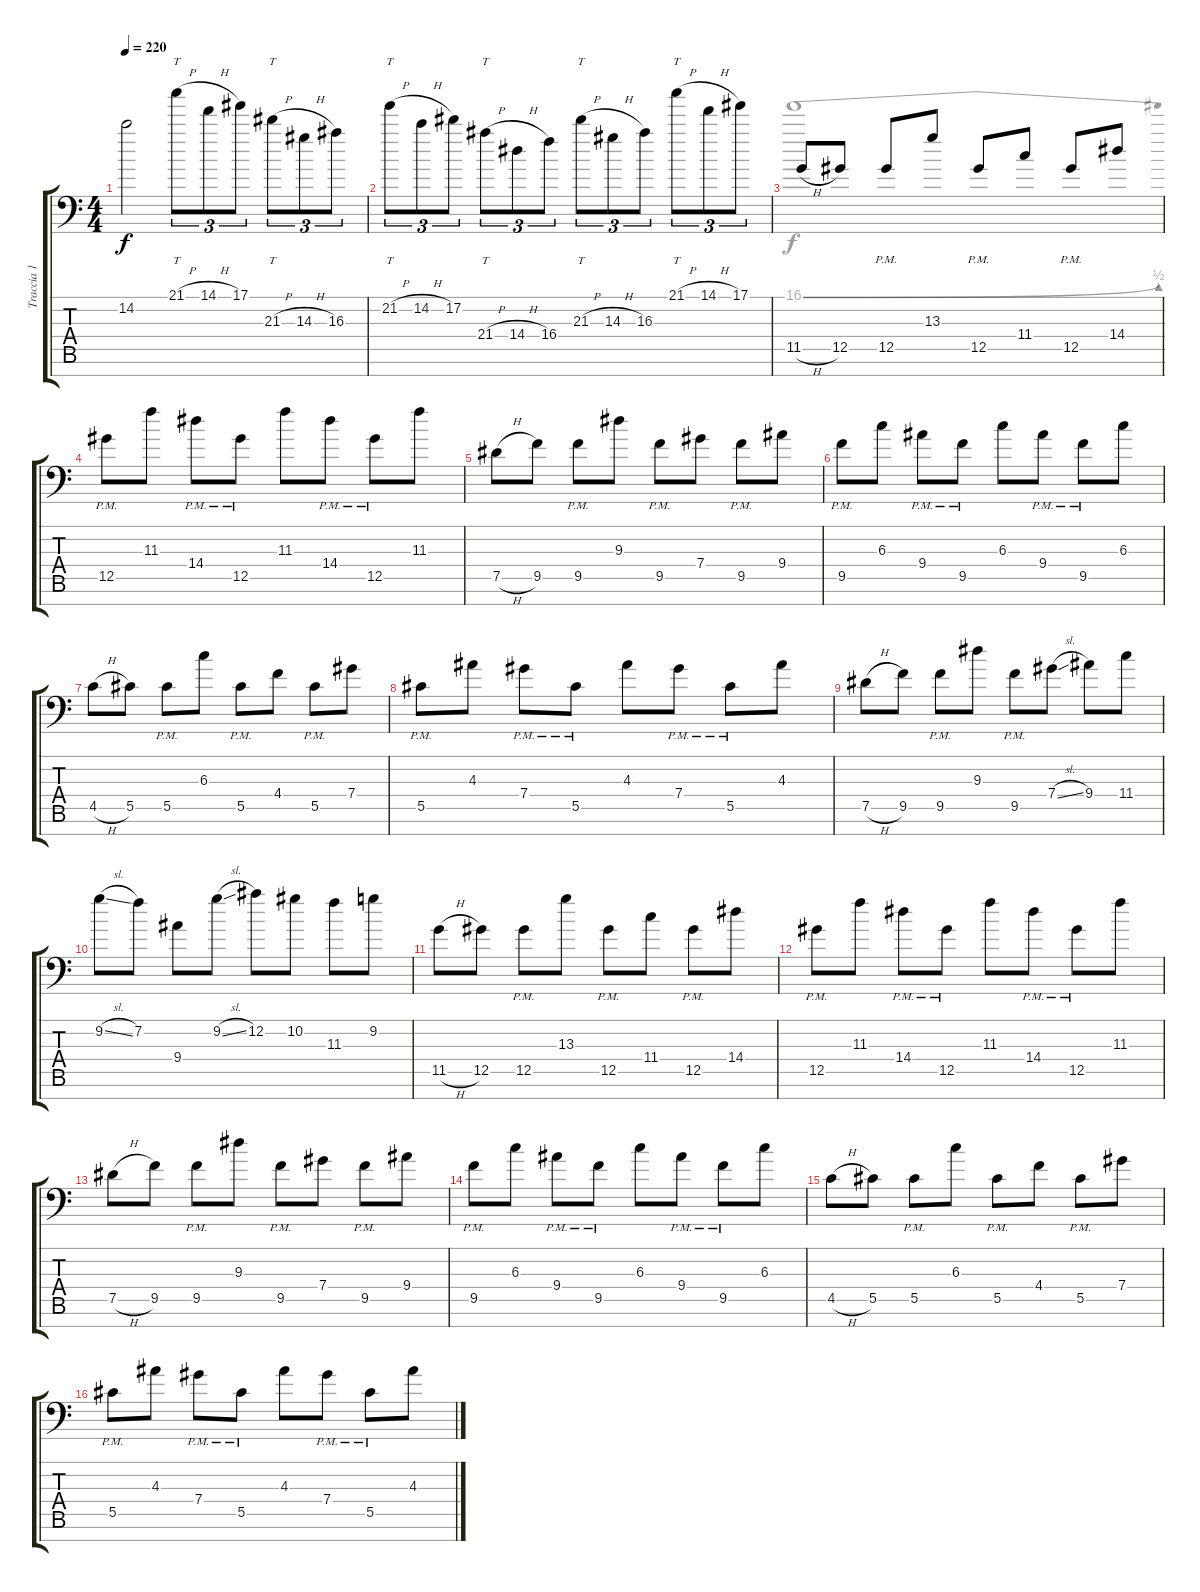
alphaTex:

\track ("Traccia 1" "Traccia 1") {instrument distortionguitar}
\staff {score tabs}
\tuning (Eb4 Bb3 Gb3 Db3 Ab2 Eb2 Ab1) {hide}
\voice
\ts (4 4)
\tempo 220
\clef f4
\ks c
14.2{t}.2{dy f} 21.1{h}.8{tt tu (3 2)} 14.1{h}.8{tu (3 2)} 17.1.8{tu (3 2)} 21.3{h}.8{tt tu (3 2)} 14.3{h}.8{tu (3 2)} 16.3.8{tu (3 2)} |
21.2{h}.8{tt tu (3 2)} 14.2{h}.8{tu (3 2)} 17.2.8{tu (3 2)} 21.4{h}.8{tt tu (3 2)} 14.4{h}.8{tu (3 2)} 16.4.8{tu (3 2)} 21.3{h}.8{tt tu (3 2)} 14.3{h}.8{tu (3 2)} 16.3.8{tu (3 2)} 21.1{h}.8{tt tu (3 2)} 14.1{h}.8{tu (3 2)} 17.1.8{tu (3 2)} |
11.5{h}.8 12.5.8 12.5{pm}.8 13.3.8 12.5{pm}.8 11.4.8 12.5{pm}.8 14.4.8 |
12.5{pm}.8 11.3.8 14.4{pm}.8 12.5{pm}.8 11.3.8 14.4{pm}.8 12.5{pm}.8 11.3.8 |
7.5{h}.8 9.5.8 9.5{pm}.8 9.3.8 9.5{pm}.8 7.4.8 9.5{pm}.8 9.4.8 |
9.5{pm}.8 6.3.8 9.4{pm}.8 9.5{pm}.8 6.3.8 9.4{pm}.8 9.5{pm}.8 6.3.8 |
4.5{h}.8 5.5.8 5.5{pm}.8 6.3.8 5.5{pm}.8 4.4.8 5.5{pm}.8 7.4.8 |
5.5{pm}.8 4.3.8 7.4{pm}.8 5.5{pm}.8 4.3.8 7.4{pm}.8 5.5{pm}.8 4.3.8 |
7.5{h}.8 9.5.8 9.5{pm}.8 9.3.8 9.5{pm}.8 7.4{sl}.8 9.4.8 11.4.8 |
9.2{sl}.8 7.2.8 9.4.8 9.2{sl}.8 12.2.8 10.2.8 11.3.8 9.2.8 |
11.5{h}.8 12.5.8 12.5{pm}.8 13.3.8 12.5{pm}.8 11.4.8 12.5{pm}.8 14.4.8 |
12.5{pm}.8 11.3.8 14.4{pm}.8 12.5{pm}.8 11.3.8 14.4{pm}.8 12.5{pm}.8 11.3.8 |
7.5{h}.8 9.5.8 9.5{pm}.8 9.3.8 9.5{pm}.8 7.4.8 9.5{pm}.8 9.4.8 |
9.5{pm}.8 6.3.8 9.4{pm}.8 9.5{pm}.8 6.3.8 9.4{pm}.8 9.5{pm}.8 6.3.8 |
4.5{h}.8 5.5.8 5.5{pm}.8 6.3.8 5.5{pm}.8 4.4.8 5.5{pm}.8 7.4.8 |
5.5{pm}.8 4.3.8 7.4{pm}.8 5.5{pm}.8 4.3.8 7.4{pm}.8 5.5{pm}.8 4.3.8
\voice
\clef f4
\ottava regular
\simile none
\ks c
|
|
16.1{be (bend 0 0 60 2)}.1 |
|
|
|
|
|
|
|
|
|
|
|
|
